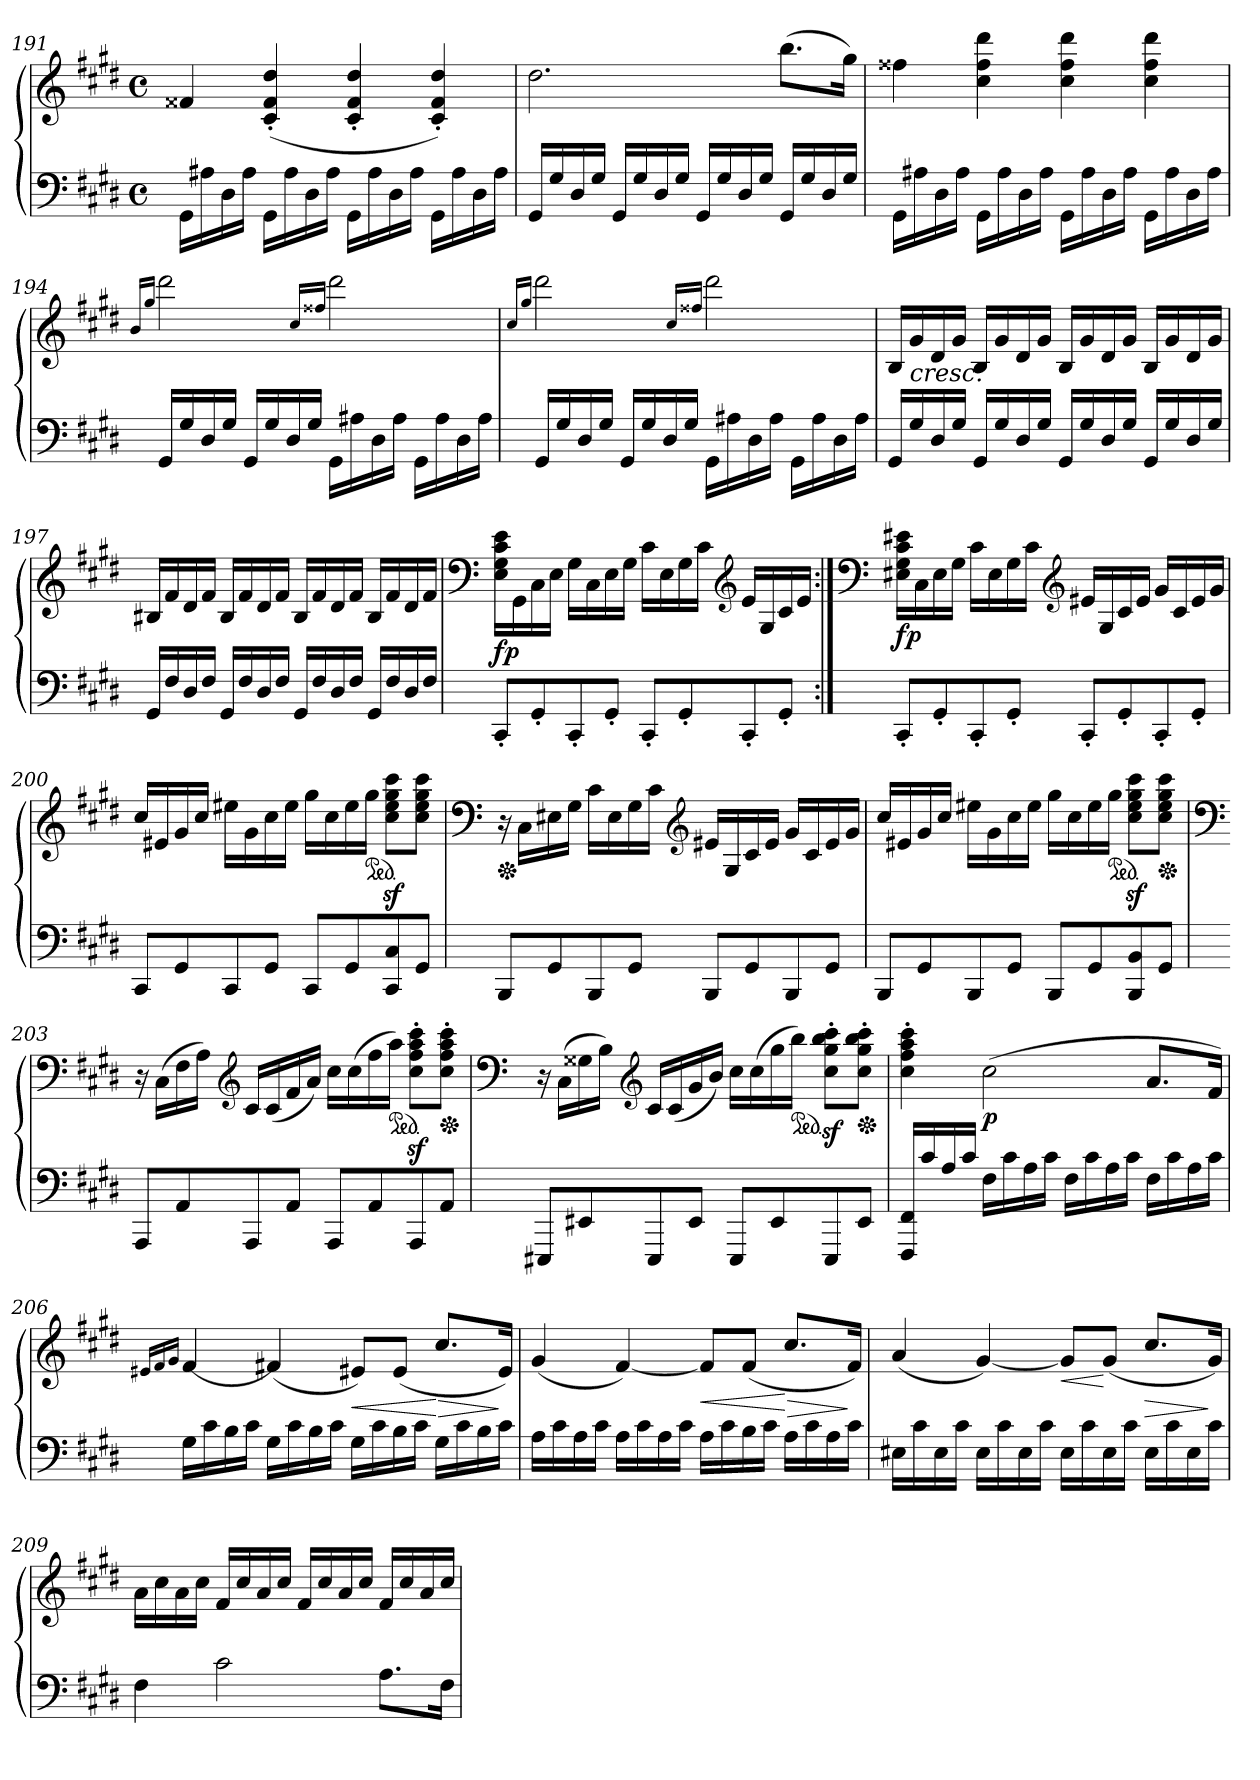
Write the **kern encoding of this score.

**kern	**kern	**dynam
*part1	*part1	*part1
*staff2	*staff1	*staff1/2
*clefF4	*clefG2	*
*k[f#c#g#d#]	*k[f#c#g#d#]	*
*E:	*E:	*
*M4/4	*M4/4	*
*met(c)	*met(c)	*
=191	=191	=191
16GG#\LL	4f##X/	.
16A#X\	.	.
16D#\	.	.
16A#\JJ	.	.
16GG#\LL	(<4c#/'< 4f##/'< 4dd#/'<	.
16A#\	.	.
16D#\	.	.
16A#\JJ	.	.
16GG#\LL	4c#/'< 4f##/'< 4dd#/'<	.
16A#\	.	.
16D#\	.	.
16A#\JJ	.	.
16GG#\LL	4c#/'< 4f##/'< 4dd#/'<)	.
16A#\	.	.
16D#\	.	.
16A#\JJ	.	.
=192	=192	=192
16GG#/LL	2.dd#\	.
16G#/	.	.
16D#/	.	.
16G#/JJ	.	.
16GG#/LL	.	.
16G#/	.	.
16D#/	.	.
16G#/JJ	.	.
16GG#/LL	.	.
16G#/	.	.
16D#/	.	.
16G#/JJ	.	.
16GG#/LL	(>8.bb\L	.
16G#/	.	.
16D#/	.	.
16G#/JJ	16gg#\Jk)	.
!!LO:LB:g=z
=193	=193	=193
16GG#\LL	4ff##X\	.
16A#X\	.	.
16D#\	.	.
16A#\JJ	.	.
16GG#\LL	4cc#\ 4ff##\ 4ddd#\	.
16A#\	.	.
16D#\	.	.
16A#\JJ	.	.
16GG#\LL	4cc#\ 4ff##\ 4ddd#\	.
16A#\	.	.
16D#\	.	.
16A#\JJ	.	.
16GG#\LL	4cc#\ 4ff##\ 4ddd#\	.
16A#\	.	.
16D#\	.	.
16A#\JJ	.	.
=194	=194	=194
.	16qb/LL	.
.	16qgg#/JJ	.
16GG#/LL	2ddd#\	.
16G#/	.	.
16D#/	.	.
16G#/JJ	.	.
16GG#/LL	.	.
16G#/	.	.
16D#/	.	.
16G#/JJ	.	.
.	16qcc#/LL	.
.	16qff##X/JJ	.
16GG#\LL	2ddd#\	.
16A#X\	.	.
16D#\	.	.
16A#\JJ	.	.
16GG#\LL	.	.
16A#\	.	.
16D#\	.	.
16A#\JJ	.	.
=195	=195	=195
.	16qcc#/LL	.
.	16qgg#/JJ	.
16GG#/LL	2ddd#\	.
16G#/	.	.
16D#/	.	.
16G#/JJ	.	.
16GG#/LL	.	.
16G#/	.	.
16D#/	.	.
16G#/JJ	.	.
.	16qcc#/LL	.
.	16qff##X/JJ	.
16GG#\LL	2ddd#\	.
16A#X\	.	.
16D#\	.	.
16A#\JJ	.	.
16GG#\LL	.	.
16A#\	.	.
16D#\	.	.
16A#\JJ	.	.
!!LO:PB:g=z
=196	=196	=196
16GG#/LL	16B/LL	.
!	!LO:TX:b:i:t=cresc.	!
16G#/	16g#/	.
16D#/	16d#/	.
16G#/JJ	16g#/JJ	.
16GG#/LL	16B/LL	.
16G#/	16g#/	.
16D#/	16d#/	.
16G#/JJ	16g#/JJ	.
16GG#/LL	16B/LL	.
16G#/	16g#/	.
16D#/	16d#/	.
16G#/JJ	16g#/JJ	.
16GG#/LL	16B/LL	.
16G#/	16g#/	.
16D#/	16d#/	.
16G#/JJ	16g#/JJ	.
=197	=197	=197
16GG#/LL	16B#X/LL	.
16F#/	16f#/	.
16D#/	16d#/	.
16F#/JJ	16f#/JJ	.
16GG#/LL	16B#/LL	.
16F#/	16f#/	.
16D#/	16d#/	.
16F#/JJ	16f#/JJ	.
16GG#/LL	16B#/LL	.
16F#/	16f#/	.
16D#/	16d#/	.
16F#/JJ	16f#/JJ	.
16GG#/LL	16B#/LL	.
16F#/	16f#/	.
16D#/	16d#/	.
16F#/JJ	16f#/JJ	.
=198	=198	=198
*	*clefF4	*
!	!	!LO:DY:b
8CC#'</L	16E\ 16G#\ 16c#\ 16e\LL	fp
.	16GG#\	.
8GG#'</	16C#\	.
.	16E\JJ	.
8CC#'</	16G#\LL	.
.	16C#\	.
8GG#'</J	16E\	.
.	16G#\JJ	.
8CC#'</L	16c#\LL	.
.	16E\	.
8GG#'</	16G#\	.
.	16c#\JJ	.
*	*clefG2	*
8CC#'</	16e/LL	.
.	16G#/	.
8GG#'</J	16c#/	.
.	16e/JJ	.
!!LO:LB:g=z
=199:|!	=199:|!	=199:|!
*	*clefF4	*
!	!	!LO:DY:b
8CC#'</L	16E#X\ 16G#\ 16c#\ 16e#X\LL	fp
.	16C#\	.
8GG#'</	16E#\	.
.	16G#\JJ	.
8CC#'</	16c#\LL	.
.	16E#\	.
8GG#'</J	16G#\	.
.	16c#\JJ	.
*	*clefG2	*
8CC#'</L	16e#X/LL	.
.	16G#/	.
8GG#'</	16c#/	.
.	16e#/JJ	.
8CC#'</	16g#/LL	.
.	16c#/	.
8GG#'</J	16e#/	.
.	16g#/JJ	.
=200	=200	=200
8CC#/L	16cc#/LL	.
.	16e#X/	.
8GG#/	16g#/	.
.	16cc#/JJ	.
8CC#/	16ee#X\LL	.
.	16g#\	.
8GG#/J	16cc#\	.
.	16ee#\JJ	.
8CC#/L	16gg#\LL	.
.	16cc#\	.
8GG#/	16ee#\	.
*	*ped	*
.	16gg#\JJ	.
8CC#/ 8C#/	8cc#\z< 8ee#\z< 8gg#\z< 8ccc#\z<L	.
8GG#/J	8cc#\ 8ee#\ 8gg#\ 8ccc#\J	.
=201	=201	=201
*	*clefF4	*
*	*Xped	*
8BBB/L	16r	.
.	16C#\LL	.
8GG#/	16E#X\	.
.	16G#\JJ	.
8BBB/	16c#\LL	.
.	16E#\	.
8GG#/J	16G#\	.
.	16c#\JJ	.
*	*clefG2	*
8BBB/L	16e#X/LL	.
.	16G#/	.
8GG#/	16c#/	.
.	16e#/JJ	.
8BBB/	16g#/LL	.
.	16c#/	.
8GG#/J	16e#/	.
.	16g#/JJ	.
!!LO:LB:g=z
=202	=202	=202
8BBB/L	16cc#/LL	.
.	16e#X/	.
8GG#/	16g#/	.
.	16cc#/JJ	.
8BBB/	16ee#X\LL	.
.	16g#\	.
8GG#/J	16cc#\	.
.	16ee#\JJ	.
8BBB/L	16gg#\LL	.
.	16cc#\	.
8GG#/	16ee#\	.
*	*ped	*
.	16gg#\JJ	.
8BBB/ 8BB/	8cc#\z< 8ee#\z< 8gg#\z< 8ccc#\z<L	.
*	*Xped	*
8GG#/J	8cc#\ 8ee#\ 8gg#\ 8ccc#\J	.
=203	=203	=203
*	*clefF4	*
8AAA/L	16r	.
.	(>16C#\LL	.
8AA/	16F#\	.
.	16A\JJ)	.
*	*clefG2	*
8AAA/	16c#/LL	.
.	(<16c#/	.
8AA/J	16f#/	.
.	16a/JJ)	.
8AAA/L	16cc#\LL	.
.	(>16cc#\	.
8AA/	16ff#\	.
*	*ped	*
.	16aa\JJ)	.
8AAA/	8cc#\z<'> 8ff#\z<'> 8aa\z<'> 8ccc#\z<'>L	.
*	*Xped	*
8AA/J	8cc#\'> 8ff#\'> 8aa\'> 8ccc#\'>J	.
=204	=204	=204
*	*clefF4	*
8EEE#X/L	16r	.
.	(>16C#\LL	.
8EE#X/	16G##X\	.
.	16B\JJ)	.
*	*clefG2	*
8EEE#/	16c#/LL	.
.	(<16c#/	.
8EE#/J	16g#/	.
.	16b/JJ)	.
8EEE#/L	16cc#\LL	.
.	(>16cc#\	.
8EE#/	16gg#\	.
*	*ped	*
.	16bb\JJ)	.
8EEE#/	8cc#\z<'> 8gg#\z<'> 8bb\z<'> 8ccc#\z<'>L	.
*	*Xped	*
8EE#/J	8cc#\'> 8gg#\'> 8bb\'> 8ccc#\'>J	.
!!LO:LB:g=z
=205	=205	=205
16FFF#/ 16FF#/LL	4cc#\'> 4ff#\'> 4aa\'> 4ccc#\'>	.
16c#/	.	.
16A/	.	.
16c#/JJ	.	.
!	!	!LO:DY:b
16F#\LL	(>2cc#\	p
16c#\	.	.
16A\	.	.
16c#\JJ	.	.
16F#\LL	.	.
16c#\	.	.
16A\	.	.
16c#\JJ	.	.
16F#\LL	8.a/L	.
16c#\	.	.
16A\	.	.
16c#\JJ	16f#/Jk)	.
=206	=206	=206
.	16qe#X/LL	.
.	16qf#/	.
.	16qg#/JJ	.
16G#\LL	[4f#/	.
16c#\	.	.
16B\	.	.
16c#\JJ	.	.
16G#\LL	(<4f#X/]	.
16c#\	.	.
16B\	.	.
16c#\JJ	.	.
!	!	!LO:HP:b
16G#\LL	8e#/L)	<
16c#\	.	.
16B\	(<8e#/J	.
16c#\JJ	.	.
!	!	!LO:HP:n=1:b
16G#\LL	8.cc#/L	[ >
16c#\	.	.
16B\	.	.
16c#\JJ	16e#/Jk)	]
=207	=207	=207
16A\LL	(<4g#/	.
16c#\	.	.
16A\	.	.
16c#\JJ	.	.
16A\LL	[4f#/)	.
16c#\	.	.
16A\	.	.
16c#\JJ	.	.
!	!	!LO:HP:b
16A\LL	8f#/L]	<
16c#\	.	.
16B\	(<8f#/J	.
16c#\JJ	.	.
!	!	!LO:HP:n=1:b
16A\LL	8.cc#/L	[ >
16c#\	.	.
16A\	.	.
16c#\JJ	16f#/Jk)	]
!!LO:LB:g=z
=208	=208	=208
16E#X\LL	(<4a/	.
16c#\	.	.
16E#\	.	.
16c#\JJ	.	.
16E#\LL	[4g#/)	.
16c#\	.	.
16E#\	.	.
16c#\JJ	.	.
!	!	!LO:HP:b
16E#\LL	8g#/L]	<
16c#\	.	.
16E#\	(<8g#/J	[
16c#\JJ	.	.
!	!	!LO:HP:b
16E#\LL	8.cc#/L	>
16c#\	.	.
16E#\	.	.
16c#\JJ	16g#/Jk)	]
=209	=209	=209
4F#\	16a\LL	.
.	16cc#\	.
.	16a\	.
.	16cc#\JJ	.
2c#\	16f#/LL	.
.	16cc#/	.
.	16a/	.
.	16cc#/JJ	.
.	16f#/LL	.
.	16cc#/	.
.	16a/	.
.	16cc#/JJ	.
8.A\L	16f#/LL	.
.	16cc#/	.
.	16a/	.
16F#\Jk	16cc#/JJ	.
=	=	=
*-	*-	*-
